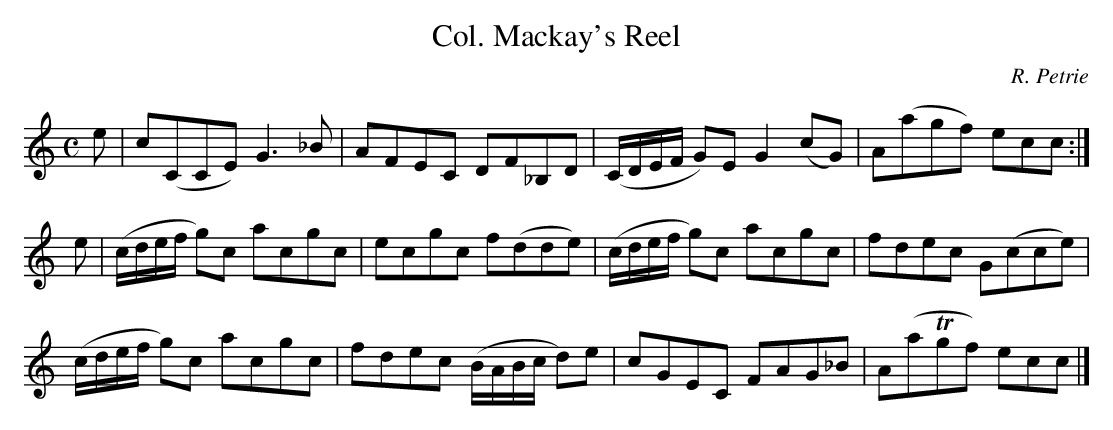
X:1
T:Col. Mackay's Reel
C:R. Petrie
L:1/8
M:C
K:C
e|c(CCE)        G3_B|AFEC  DF_B,D      |(C/D/E/F/ G)E G2 (cG)|A(agf)  ecc  :|
e|(c/d/e/f/ g)c acgc|ecgc  f(dde)      |(c/d/e/f/ g)c acgc   |fdec    G(cce)|
  (c/d/e/f/ g)c acgc|fdec (B/A/B/c/ d)e| cGEC         FAG_B  |A(aTgf) ecc  |]
